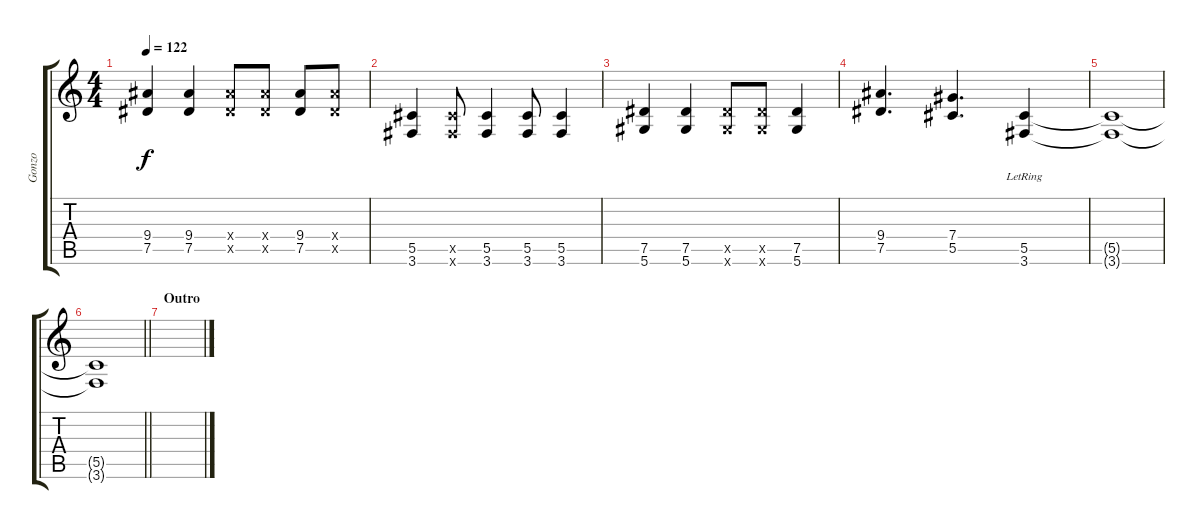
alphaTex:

\track ("Gonzo" "Gonzo") {instrument distortionguitar}
\staff {score tabs}
\tuning (Eb4 Bb3 Gb3 Db3 Ab2 Eb2) {hide}
\ts (4 4)
\tempo 122
\clef g2
\ks c
(9.4 7.5).4{dy f} (9.4 7.5).4 (9.4{x} 7.5{x}).8 (9.4{x} 7.5{x}).8 (9.4 7.5).8 (9.4{x} 7.5{x}).8 |
(5.5 3.6).4 (5.5{x} 3.6{x}).8 (5.5 3.6).4 (5.5 3.6).8 (5.5 3.6).4 |
(7.5 5.6).4 (7.5 5.6).4 (7.5{x} 5.6{x}).8 (7.5{x} 5.6{x}).8 (7.5 5.6).4 |
(9.4 7.5).4{d} (7.4 5.5).4{d} (5.5{lr} 3.6{lr}).4 |
(5.5{t} 3.6{t}).1{volume 0} |
\barLineRight lightlight
(5.5{t} 3.6{t}).1 |
\section ("" "Outro")
